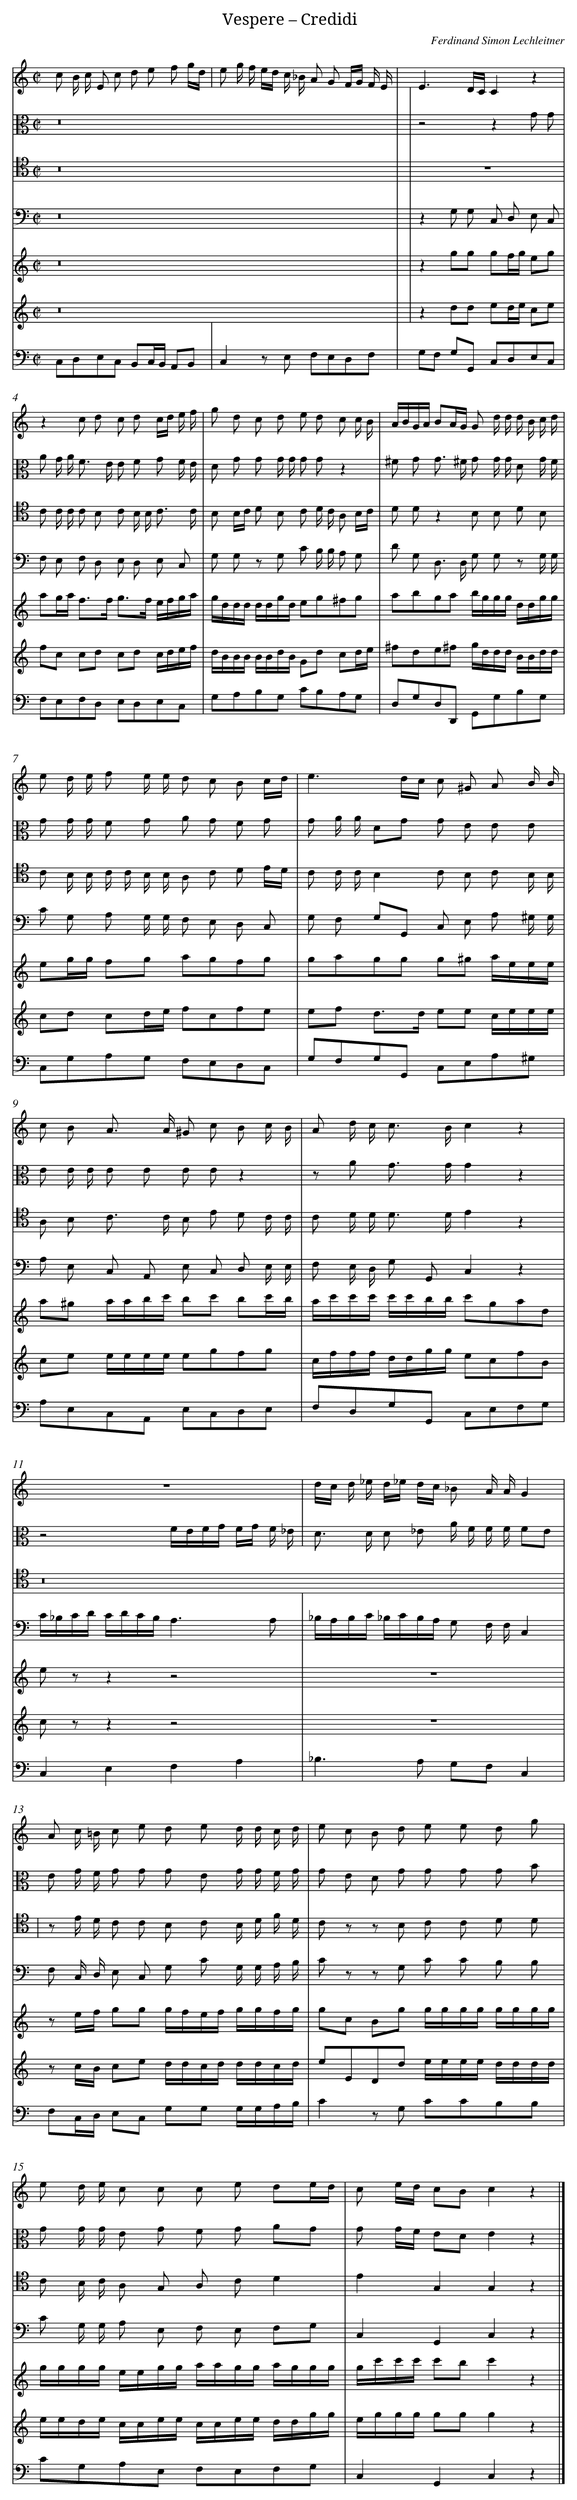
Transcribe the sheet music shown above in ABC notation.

X:1
T: Vespere – Credidi
C: Ferdinand Simon Lechleitner
L: 1/8
M: C|
V: 1 clef=treble
V: 2 clef=treble
V: 3
V: 4 clef=alto
V: 5 clef=tenor
V: 6 clef=bass
V: 7 clef=treble
V: 8 clef=treble
V: 9 clef=bass
K: C
[V:1] x8 |
[V:2] x8 |
[V:3] c B/ c/ E c d e f g/d/ |
[V:4] z16 |
[V:5] z16 |
[V:6] z16 |
[V:7] z16 |
[V:8] z16 |
[V:9] C,D,E,C, B,,C,/B,,/ A,,B,, |
[V:1] x8 |
[V:2] x8 |
[V:3] e g/ f/ e/d/ c/ _B/ A G F/G/ F/ E/ |
[V:4]  |
[V:5]  |
[V:6]  |
[V:7]  |
[V:8]  |
[V:9] C,2z E, F,E,D,F, |
[V:1] x8 |
[V:2] x8 |
[V:3] E3D/C/C2z2 |
[V:4] z4z2G G |
[V:5] z8 |
[V:6] z2G, G, C, D, E, C, |
[V:7] z2gg gf/g/ eg |
[V:8] z2dd ed/e/ ce |
[V:9] G,F, G,G,, C,D,E,C, |
[V:1] x8 |
[V:2] x8 |
[V:3] z2c d c d c/d/ e/ f/ |
[V:4] A G/ A< F E/ E F G F/ E/ |
[V:5] C C/ C/ C B, C B,/ B,< C C/ |
[V:6] F, E, F, D, E, D, E, C, |
[V:7] ag/a< ff< gf/ e/f/g/a/ |
[V:8] fc cd cd c/d/e/f/ |
[V:9] F,E,F,D, E,D,E,C, |
[V:1] x8 |
[V:2] x8 |
[V:3] g d c d e d c c/ B/ |
[V:4] D G G G/ G/ G Gz2 |
[V:5] B, B,/C/ D B, C D/ C/ A, B,/C/ |
[V:6] G, G, z G, C B,/ B,/ A, G, |
[V:7] g/d/d/d/ d/d/g/d/ eg^fg |
[V:8] d/B/B/B/ B/B/d/B/ Gd cd/e/ |
[V:9] G,A,B,G, CB,A,G, |
[V:1] x8 |
[V:2] x8 |
[V:3] A/B/G/A/ BA/G/ G d/ d/ d/ B/ c/ d/ |
[V:4] ^F G G> ^F G G/ G/ D G/ F/ |
[V:5] D Dz2B, B, D B, |
[V:6] D G, D,> D, G, G, z G,/ G,/ |
[V:7] abga b/g/g/g/ d/d/g/g/ |
[V:8] ^fde^f g/d/d/d/ B/B/d/d/ |
[V:9] D,G,D,D,, G,,G,B,G, |
[V:1] x8 |
[V:2] x8 |
[V:3] e d/ e/ f e/ e/ d c B c/d/ |
[V:4] G G/ G/ F G A G F G |
[V:5] C B,/ B,/ C/ C/ B,/ B,/ A, C D E/D/ |
[V:6] C G, A, G,/ G,/ F, E, D, C, |
[V:7] eg/g/ fg agfg |
[V:8] cd cd/e/ fcfe |
[V:9] C,G,A,G, F,E,D,C, |
[V:1] x8 |
[V:2] x8 |
[V:3] e3d/c/ c ^G A B/ B/ |
[V:4] G A/ A/ DG G E E E |
[V:5] C C/ C/B,2C B, C B,/ B,/ |
[V:6] G, F, G,G,, C, E, A, ^G,/ G,/ |
[V:7] gagg g^g a/e/e/e/ |
[V:8] ef d>d ee c/e/e/e/ |
[V:9] G,F,G,G,, C,E,A,^G, |
[V:1] x8 |
[V:2] x8 |
[V:3] c B A> A ^G c B c/ B/ |
[V:4] E E/ E/ E E E Ez2 |
[V:5] A, B, C> C B, E D C/ C/ |
[V:6] A, E, C, A,, E, C, D, E,/ E,/ |
[V:7] a^g a/a/b/c'/ bc' bc'/b/ |
[V:8] ce e/e/e/e/ egfg |
[V:9] A,E,C,A,, E,C,D,E, |
[V:1] x8 |
[V:2] x8 |
[V:3] A d/ c< c B/c2z2 |
[V:4] z A G> GG2z2 |
[V:5] C D/ D< D D/E2z2 |
[V:6] F, E,/ D,/ G, G,,C,2z2 |
[V:7] a/c'/c'/c'/ c'/c'/b/b/ c'gad |
[V:8] c/f/f/f/ d/d/g/g/ ecfB |
[V:9] F,D,G,G,, C,E,F,G, |
[V:1] x8 |
[V:2] x8 |
[V:3] z8 |
[V:4] z4F/E/F/G/ F/G/ F/ _E/ |
[V:5] z16 |
[V:6] C/_B,/C/D/ C/D/C/B,/A,3A, |
[V:7] e zz2z4 |
[V:8] c zz2z4 |
[V:9] C,2E,2F,2A,2 |
[V:1] x8 |
[V:2] x8 |
[V:3] d/c/ d/ _e/ d/_e/ d/c/ _B A/ A/G2 |
[V:4] D> D D _E A/ F/ F/ F/ FE |
[V:5]  |
[V:6] _B,/A,/B,/C/ _B,/C/B,/A,/ G, F,/ F,/C,2 |
[V:7] z8 |
[V:8] z8 |
[V:9] _B,2>A,2 G,F,C,2 |
[V:1] x8 |
[V:2] x8 |
[V:3] A c/ =B/ c e d e d/ d/ c/ d/ |
[V:4] E G/ F/ G G G E G/ G/ F/ G/ |
[V:5] z E/ D/ C C B, C B,/ D/ F/ D/ |
[V:6] F, C,/ D,/ E, C, G, C G,/ G,/ A,/ B,/ |
[V:7] z e/f/ gg g/f/e/f/ g/g/f/g/ |
[V:8] z c/B/ ce d/d/c/d/ d/d/c/d/ |
[V:9] F,C,/D,/ E,C, G,G, G,/G,/A,/B,/ |
[V:1] x8 |
[V:2] x8 |
[V:3] e c B d e e d g |
[V:4] G E D G G G G B |
[V:5] C z z B, C C D D |
[V:6] C z z G, C C B, B, |
[V:7] gc Bg g/g/g/g/ g/g/g/g/ |
[V:8] eEDd e/e/e/e/ d/d/d/d/ |
[V:9] C2z G, CCB,B, |
[V:1] x8 |
[V:2] x8 |
[V:3] e d/ e/ c c c e de/d/ |
[V:4] G G/ G/ E G F G AG |
[V:5] C B,/ C/ A, G, A, CD2 |
[V:6] C G,/ G,/ A, E, F, E, F,G, |
[V:7] g/g/g/g/ e/e/g/g/ a/a/g/g/ a/g/g/g/ |
[V:8] e/e/d/e/ c/c/e/e/ c/c/e/e/ d/d/g/g/ |
[V:9] CG,A,E, F,E,F,G, |
[V:1] x8 |]
[V:2] x8 |]
[V:3] c e/d/ cBc2z2 |]
[V:4] G G/F/ EDE2z2 |]
[V:5] E2G,2G,2z2 |]
[V:6] C,2G,,2C,2z2 |]
[V:7] g/c'/c'/c'/ c'bc'2z2 |]
[V:8] e/g/g/g/ ggg2z2 |]
[V:9] C,2G,,2C,2z2 |]
